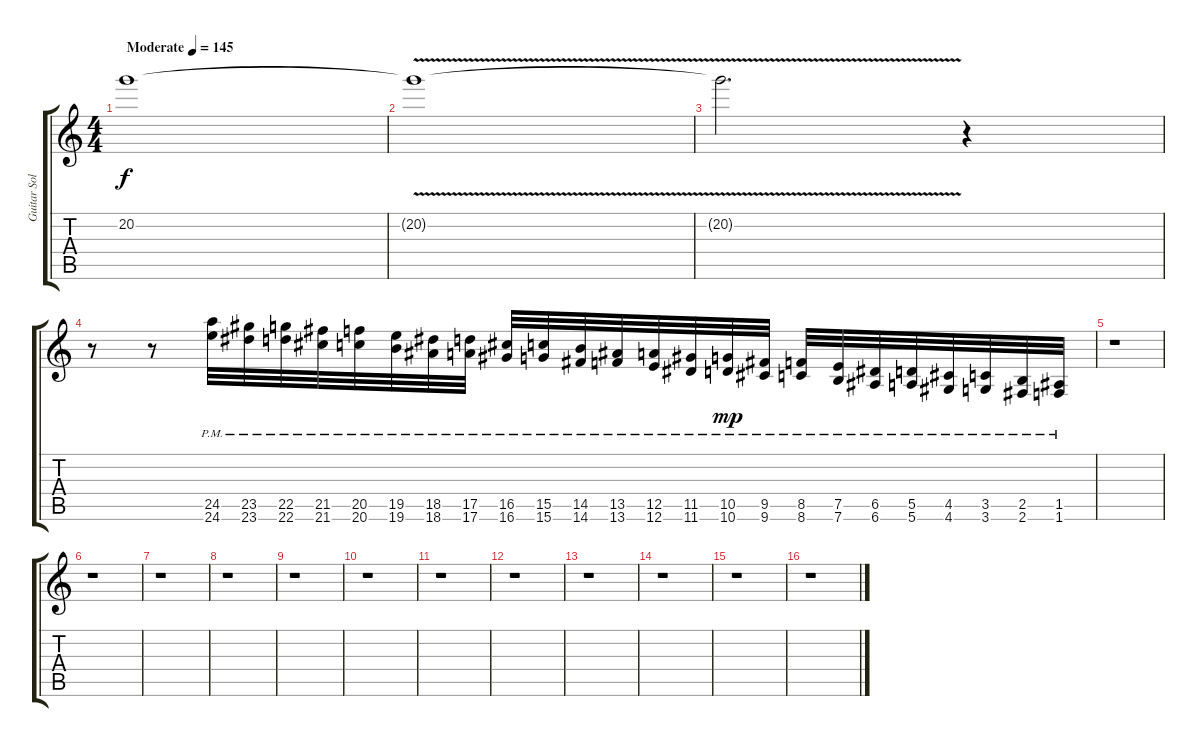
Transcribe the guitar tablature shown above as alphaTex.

\track ("Guitar Solo / Licks" "Guitar Sol") {instrument overdrivenguitar}
\staff {score tabs}
\tuning (E4 B3 G3 D3 A2 E2) {hide}
\ts (4 4)
\tempo (145 "Moderate")
\clef g2
\ks c
20.2.1{dy f instrument overdrivenguitar} |
20.2{v t}.1 |
20.2{t}.2{d} r.4 |
r.8{instrument guitarfretnoise} r.8 (24.5{pm} 24.6{pm}).32 (23.5{pm} 23.6{pm}).32 (22.5{pm} 22.6{pm}).32 (21.5{pm} 21.6{pm}).32 (20.5{pm} 20.6{pm}).32 (19.5{pm} 19.6{pm}).32 (18.5{pm} 18.6{pm}).32 (17.5{pm} 17.6{pm}).32 (16.5{pm} 16.6{pm}).32 (15.5{pm} 15.6{pm}).32 (14.5{pm} 14.6{pm}).32 (13.5{pm} 13.6{pm}).32 (12.5{pm} 12.6{pm}).32 (11.5{pm} 11.6{pm}).32 (10.5{pm} 10.6{pm}).32{dy mp} (9.5{pm} 9.6{pm}).32 (8.5{pm} 8.6{pm}).32 (7.5{pm} 7.6{pm}).32 (6.5{pm} 6.6{pm}).32 (5.5{pm} 5.6{pm}).32 (4.5{pm} 4.6{pm}).32 (3.5{pm} 3.6{pm}).32 (2.5{pm} 2.6{pm}).32 (1.5{pm} 1.6{pm}).32 |
r.1 |
r.1 |
r.1 |
r.1 |
r.1 |
r.1 |
r.1 |
r.1 |
r.1 |
r.1 |
r.1 |
r.1
